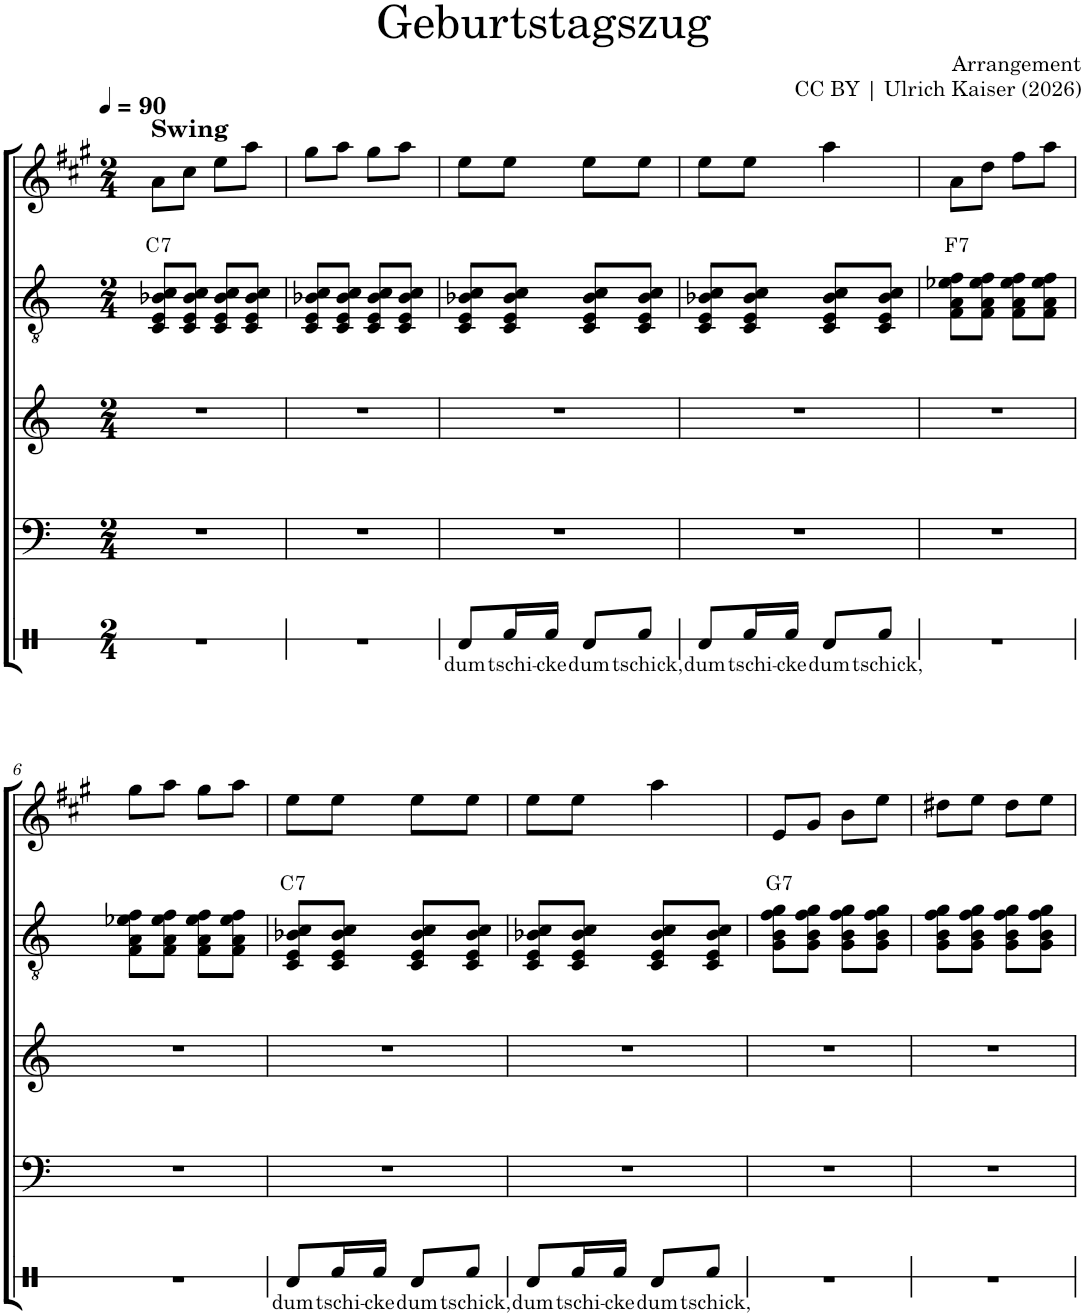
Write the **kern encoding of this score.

**kern	**text	**kern	**kern	**kern	**harte	**kern
*part5	*part5	*part4	*part3	*part2	*part2	*part1
*staff5	*staff5	*staff4	*staff3	*staff2	*	*staff1
*I"Holzblöcke	*	*I"Männer	*I"Frauen	*I"Akustische Gitarre	*	*I"Altsaxophon
*	*	*	*	*I'Ac Gtr	*	*I'A Sax
*stria1	*	*	*	*	*	*
*clefX	*	*clefF4	*clefG2	*clefGv2	*	*clefG2
*	*	*	*	*	*	*Trd5c9
*k[]	*	*k[]	*k[]	*k[]	*	*k[f#c#g#]
*M2/4	*	*M2/4	*M2/4	*M2/4	*	*M2/4
*MM90	*	*MM90	*MM90	*MM90	*	*MM90
=1	=1	=1	=1	=1	=1	=1
!	!	!	!	!	!LO:H:kt=7	!LO:TX:a:B:t=Swing
2r	.	2r	2r	8C/ 8E/ 8B-X/ 8c/L	C:7	8a\L
.	.	.	.	8C/ 8E/ 8B-/ 8c/J	.	8cc#\J
.	.	.	.	8C/ 8E/ 8B-/ 8c/L	.	8ee\L
.	.	.	.	8C/ 8E/ 8B-/ 8c/J	.	8aa\J
=2	=2	=2	=2	=2	=2	=2
2r	.	2r	2r	8C/ 8E/ 8B-X/ 8c/L	.	8gg#\L
.	.	.	.	8C/ 8E/ 8B-/ 8c/J	.	8aa\J
.	.	.	.	8C/ 8E/ 8B-/ 8c/L	.	8gg#\L
.	.	.	.	8C/ 8E/ 8B-/ 8c/J	.	8aa\J
=3	=3	=3	=3	=3	=3	=3
!	!LO:LY:b	!	!	!	!	!
8Rd/L	dum	2r	2r	8C/ 8E/ 8B-X/ 8c/L	.	8ee\L
!	!LO:LY:b	!	!	!	!	!
16Rf/L	tschi-	.	.	8C/ 8E/ 8B-/ 8c/J	.	8ee\J
!	!LO:LY:b	!	!	!	!	!
16Rf/JJ	-cke	.	.	.	.	.
!	!LO:LY:b	!	!	!	!	!
8Rd/L	dum	.	.	8C/ 8E/ 8B-/ 8c/L	.	8ee\L
!	!LO:LY:b	!	!	!	!	!
8Rf/J	tschick,	.	.	8C/ 8E/ 8B-/ 8c/J	.	8ee\J
=4	=4	=4	=4	=4	=4	=4
!	!LO:LY:b	!	!	!	!	!
8Rd/L	dum	2r	2r	8C/ 8E/ 8B-X/ 8c/L	.	8ee\L
!	!LO:LY:b	!	!	!	!	!
16Rf/L	tschi-	.	.	8C/ 8E/ 8B-/ 8c/J	.	8ee\J
!	!LO:LY:b	!	!	!	!	!
16Rf/JJ	-cke	.	.	.	.	.
!	!LO:LY:b	!	!	!	!	!
8Rd/L	dum	.	.	8C/ 8E/ 8B-/ 8c/L	.	4aa\
!	!LO:LY:b	!	!	!	!	!
8Rf/J	tschick,	.	.	8C/ 8E/ 8B-/ 8c/J	.	.
=5	=5	=5	=5	=5	=5	=5
!	!	!	!	!	!LO:H:kt=7	!
2r	.	2r	2r	8F\ 8A\ 8e-X\ 8f\L	F:7	8a\L
.	.	.	.	8F\ 8A\ 8e-\ 8f\J	.	8dd\J
.	.	.	.	8F\ 8A\ 8e-\ 8f\L	.	8ff#\L
.	.	.	.	8F\ 8A\ 8e-\ 8f\J	.	8aa\J
!!LO:LB:g=z
=6	=6	=6	=6	=6	=6	=6
2r	.	2r	2r	8F\ 8A\ 8e-X\ 8f\L	.	8gg#\L
.	.	.	.	8F\ 8A\ 8e-\ 8f\J	.	8aa\J
.	.	.	.	8F\ 8A\ 8e-\ 8f\L	.	8gg#\L
.	.	.	.	8F\ 8A\ 8e-\ 8f\J	.	8aa\J
=7	=7	=7	=7	=7	=7	=7
!	!LO:LY:b	!	!	!	!LO:H:kt=7	!
8Rd/L	dum	2r	2r	8C/ 8E/ 8B-X/ 8c/L	C:7	8ee\L
!	!LO:LY:b	!	!	!	!	!
16Rf/L	tschi-	.	.	8C/ 8E/ 8B-/ 8c/J	.	8ee\J
!	!LO:LY:b	!	!	!	!	!
16Rf/JJ	-cke	.	.	.	.	.
!	!LO:LY:b	!	!	!	!	!
8Rd/L	dum	.	.	8C/ 8E/ 8B-/ 8c/L	.	8ee\L
!	!LO:LY:b	!	!	!	!	!
8Rf/J	tschick,	.	.	8C/ 8E/ 8B-/ 8c/J	.	8ee\J
=8	=8	=8	=8	=8	=8	=8
!	!LO:LY:b	!	!	!	!	!
8Rd/L	dum	2r	2r	8C/ 8E/ 8B-X/ 8c/L	.	8ee\L
!	!LO:LY:b	!	!	!	!	!
16Rf/L	tschi-	.	.	8C/ 8E/ 8B-/ 8c/J	.	8ee\J
!	!LO:LY:b	!	!	!	!	!
16Rf/JJ	-cke	.	.	.	.	.
!	!LO:LY:b	!	!	!	!	!
8Rd/L	dum	.	.	8C/ 8E/ 8B-/ 8c/L	.	4aa\
!	!LO:LY:b	!	!	!	!	!
8Rf/J	tschick,	.	.	8C/ 8E/ 8B-/ 8c/J	.	.
=9	=9	=9	=9	=9	=9	=9
!	!	!	!	!	!LO:H:kt=7	!
2r	.	2r	2r	8G\ 8B\ 8f\ 8g\L	G:7	8e/L
.	.	.	.	8G\ 8B\ 8f\ 8g\J	.	8g#/J
.	.	.	.	8G\ 8B\ 8f\ 8g\L	.	8b\L
.	.	.	.	8G\ 8B\ 8f\ 8g\J	.	8ee\J
=10	=10	=10	=10	=10	=10	=10
2r	.	2r	2r	8G\ 8B\ 8f\ 8g\L	.	8dd#X\L
.	.	.	.	8G\ 8B\ 8f\ 8g\J	.	8ee\J
.	.	.	.	8G\ 8B\ 8f\ 8g\L	.	8dd#\L
.	.	.	.	8G\ 8B\ 8f\ 8g\J	.	8ee\J
=	=	=	=	=	=	=
*-	*-	*-	*-	*-	*-	*-
